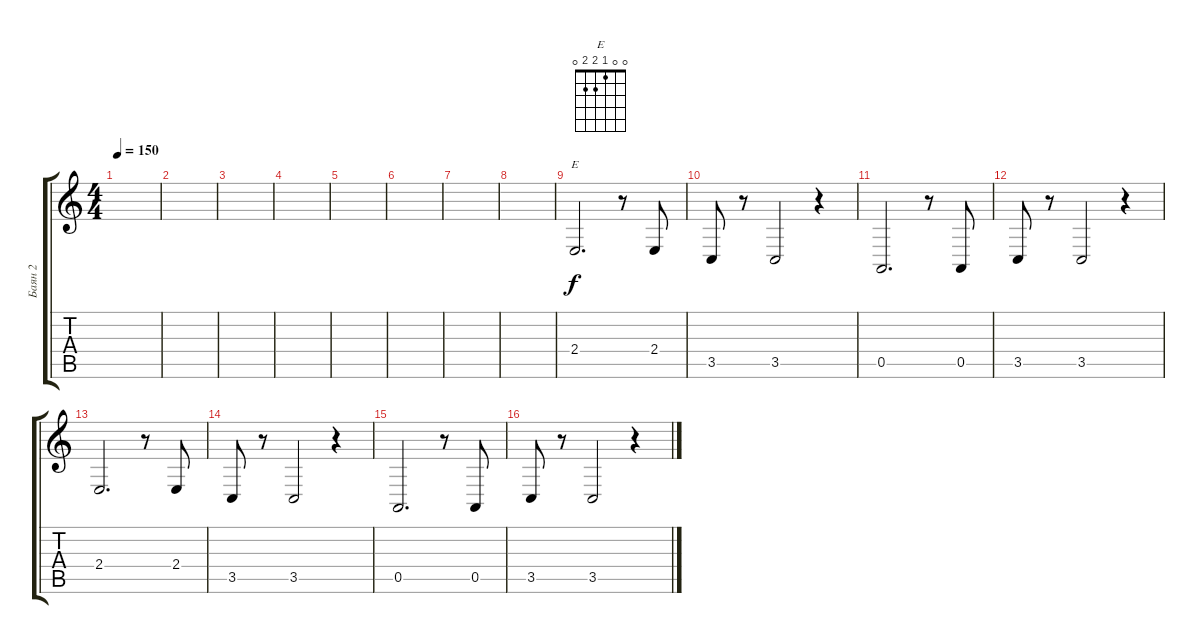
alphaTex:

\track ("Баян 2" "Баян 2") {instrument harmonica}
\staff {score tabs}
\tuning (E4 B3 G3 D3 A2 E2) {hide}
\chord ("E" 0 0 1 2 2 0)
\ts (4 4)
\tempo 150
\clef g2
\ks c
|
|
|
|
|
|
|
|
2.4.2{d ch "E"} r.8 2.4.8 |
3.5.8 r.8 3.5.2 r.4 |
0.5.2{d} r.8 0.5.8 |
3.5.8 r.8 3.5.2 r.4 |
2.4.2{d} r.8 2.4.8 |
3.5.8 r.8 3.5.2 r.4 |
0.5.2{d} r.8 0.5.8 |
3.5.8 r.8 3.5.2 r.4
